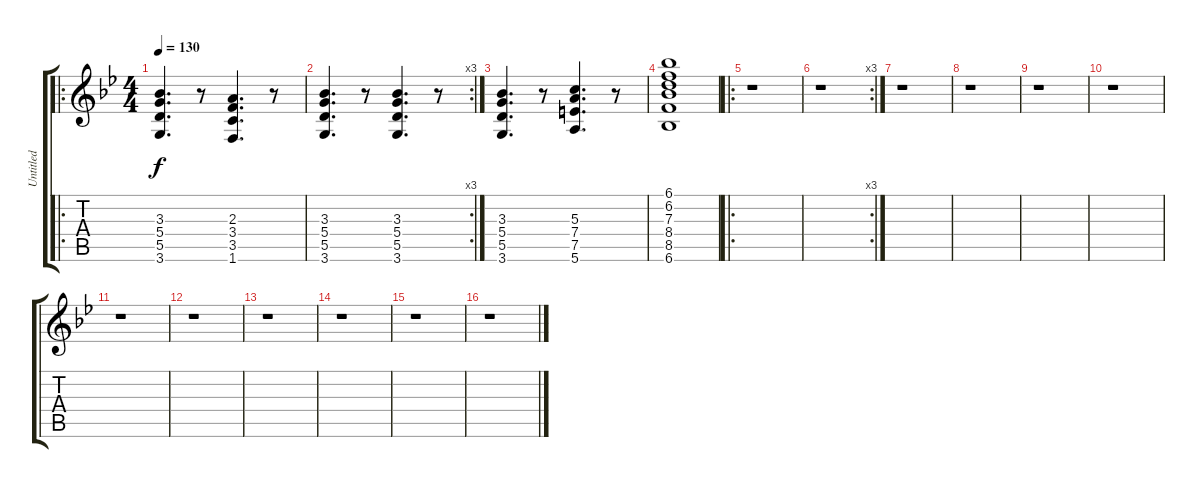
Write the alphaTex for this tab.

\track ("Untitled" "Untitled") {instrument electricguitarjazz}
\staff {score tabs}
\tuning (E4 B3 G3 D3 A2 E2) {hide}
\ro
\ts (4 4)
\tempo 130
\clef g2
\ks bb
(3.3 5.4 5.5 3.6).4{d dy f} r.8 (2.3 3.4 3.5 1.6).4{d} r.8 |
\rc 3
(3.3 5.4 5.5 3.6).4{d} r.8 (3.3 5.4 5.5 3.6).4{d} r.8 |
(3.3 5.4 5.5 3.6).4{d} r.8 (5.3 7.4 7.5 5.6).4{d} r.8 |
(6.1 6.2 7.3 8.4 8.5 6.6).1 |
\ro
r.1 |
\rc 3
r.1 |
r.1 |
r.1 |
r.1 |
r.1 |
r.1 |
r.1 |
r.1 |
r.1 |
r.1 |
r.1
